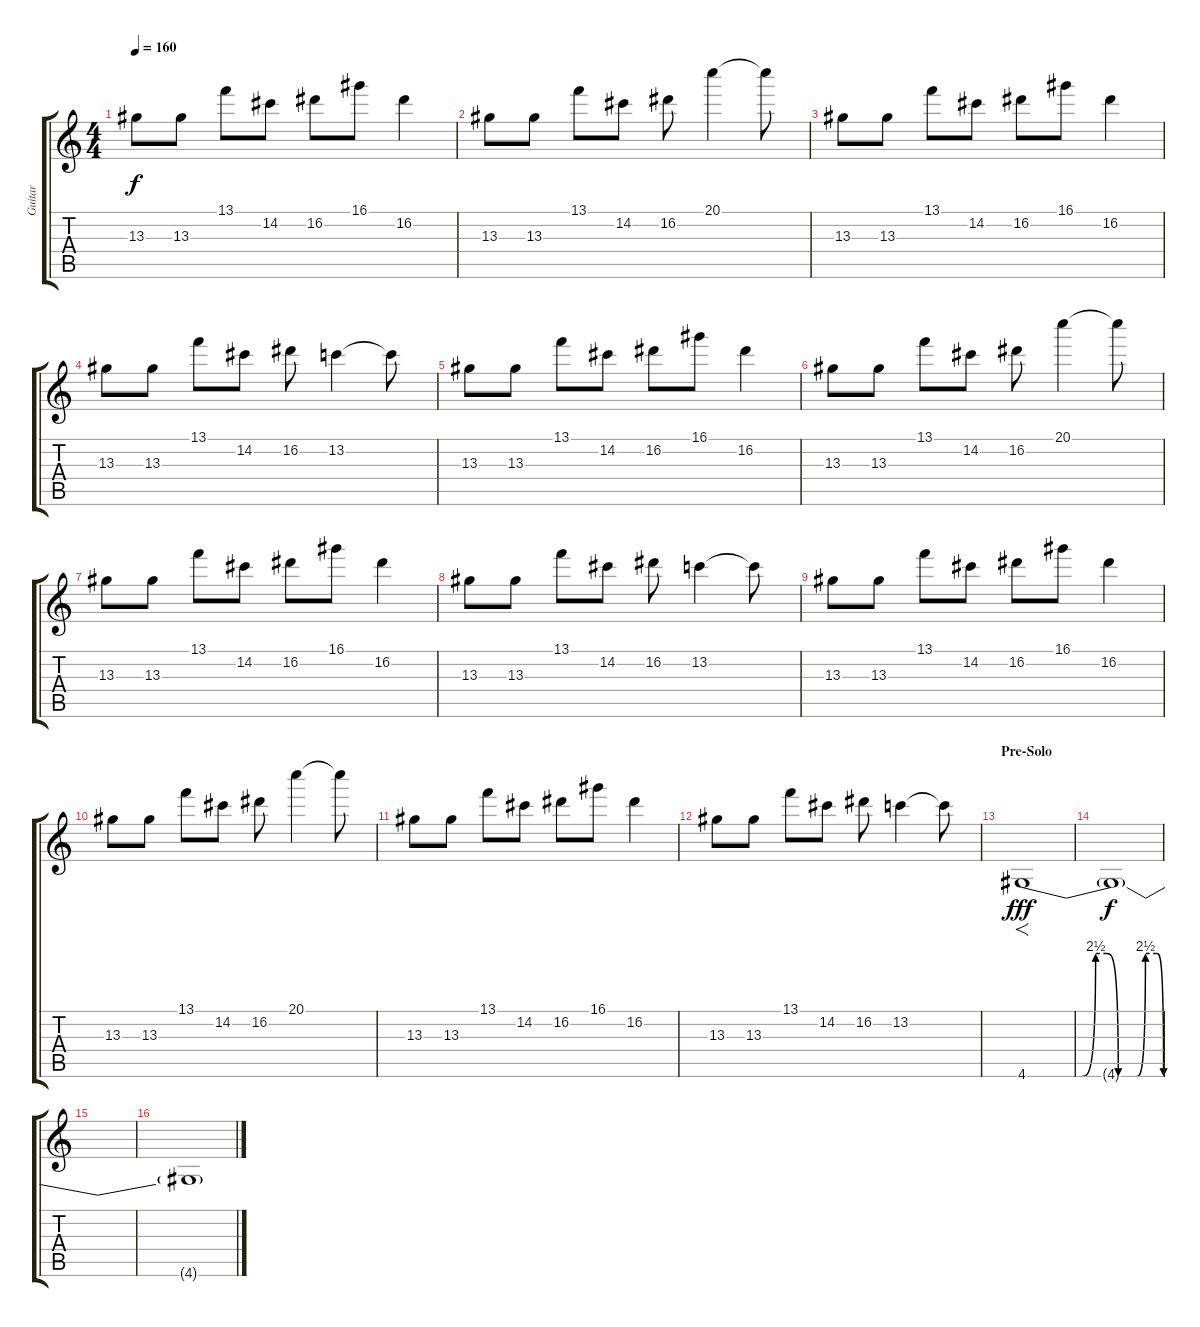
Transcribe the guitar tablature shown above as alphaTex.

\track ("Guitar" "Guitar") {instrument overdrivenguitar}
\staff {score tabs}
\tuning (E4 B3 G3 D3 A2 E2) {hide}
\ts (4 4)
\tempo 160
\clef g2
\ks c
13.3.8{dy f} 13.3.8 13.1.8 14.2.8 16.2.8 16.1.8 16.2.4 |
13.3.8 13.3.8 13.1.8 14.2.8 16.2.8 20.1.4 20.1{t}.8 |
13.3.8 13.3.8 13.1.8 14.2.8 16.2.8 16.1.8 16.2.4 |
13.3.8 13.3.8 13.1.8 14.2.8 16.2.8 13.2.4 13.2{t}.8 |
13.3.8 13.3.8 13.1.8 14.2.8 16.2.8 16.1.8 16.2.4 |
13.3.8 13.3.8 13.1.8 14.2.8 16.2.8 20.1.4 20.1{t}.8 |
13.3.8 13.3.8 13.1.8 14.2.8 16.2.8 16.1.8 16.2.4 |
13.3.8 13.3.8 13.1.8 14.2.8 16.2.8 13.2.4 13.2{t}.8 |
13.3.8 13.3.8 13.1.8 14.2.8 16.2.8 16.1.8 16.2.4 |
13.3.8 13.3.8 13.1.8 14.2.8 16.2.8 20.1.4 20.1{t}.8 |
13.3.8 13.3.8 13.1.8 14.2.8 16.2.8 16.1.8 16.2.4 |
13.3.8 13.3.8 13.1.8 14.2.8 16.2.8 13.2.4 13.2{t}.8 |
\section ("" "Pre-Solo")
4.6{be (custom 0 0 24 0 30 10 35 10 40 0 48 0 52 10 57 10 60 0)}.1{f dy fff instrument synthvoice} |
4.6{t}.1{dy f} |
|
4.6{t}.1
